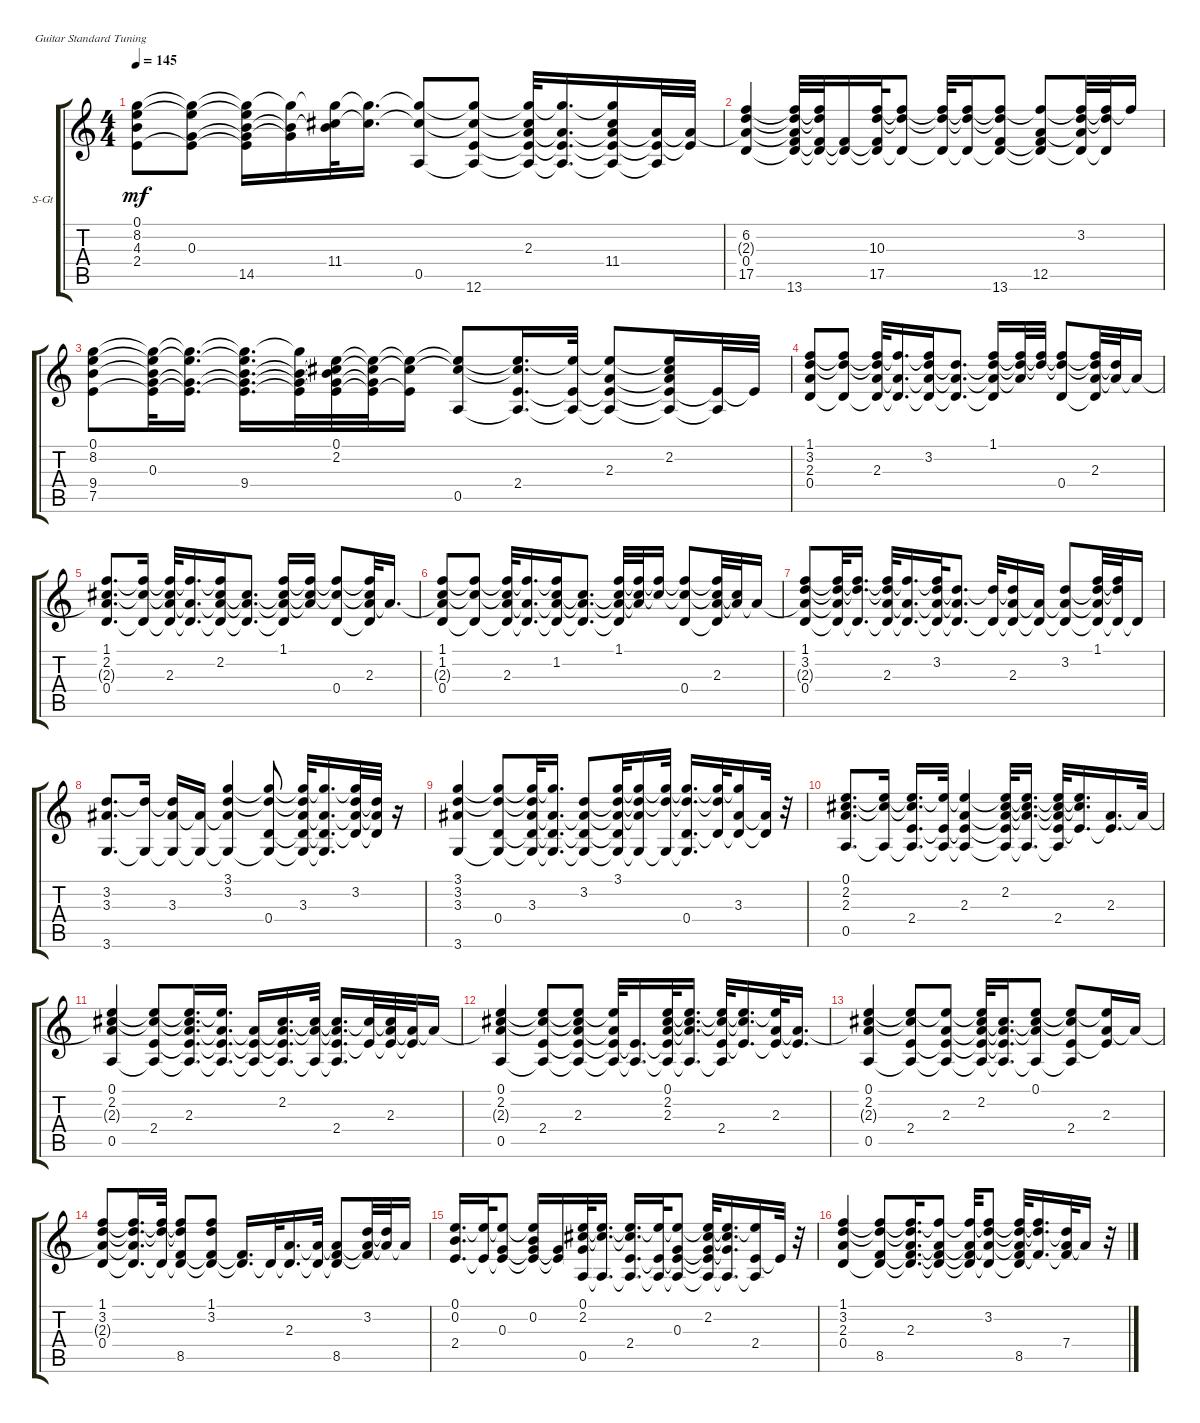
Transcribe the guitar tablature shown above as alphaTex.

\defaultSystemsLayout 4
\bracketExtendMode groupsimilarinstruments
\firstSystemTrackNameOrientation horizontal
\otherSystemsTrackNameOrientation horizontal
\track ("Steel Guitar" "S-Gt") {instrument acousticguitarsteel}
\staff {score tabs}
\tuning (E4 B3 G3 D3 A2 E2)
\ts (4 4)
\tempo 145
\clef g2
\ks c
(0.1 2.4 8.2 4.3).8{dy mf} (0.1{t} 2.4{t} 8.2{t} 0.3).8 (0.1{t} 2.4{t} 8.2{t} 0.3{t} 14.5).16 (8.2{t} 0.3{t} 14.5{t}).16 (8.2{t} 14.5{t} 11.4).32 (8.2{t} 11.4{t}).16{d} (8.2{t} 11.4{t} 0.5).8 (8.2{t} 11.4{t} 0.5{t} 12.6).8 (8.2{t} 11.4{t} 0.5{t} 12.6{t} 2.3).32 (8.2{t} 0.5{t} 12.6{t} 2.3{t}).16{d} (8.2{t} 0.5{t} 12.6{t} 2.3{t} 11.4).16 (0.5{t} 12.6{t} 2.3{t}).32 (12.6{t} 2.3{t}).32 |
(2.3{t} 6.2 0.4 17.5).4 (2.3{t} 6.2{t} 0.4{t} 17.5{t} 13.6).32 (6.2{t} 0.4{t} 17.5{t} 13.6{t}).32 (0.4{t} 13.6{t}).16 (0.4{t} 13.6{t} 10.3 17.5).32 (0.4{t} 10.3{t} 17.5{t}).8 (0.4{t} 10.3{t} 17.5{t}).32 (0.4{t} 10.3{t} 17.5{t}).16 (0.4{t} 10.3{t} 17.5{t} 13.6).8 (0.4{t} 10.3{t} 13.6{t} 12.5).8 (0.4{t} 10.3{t} 12.5{t} 3.2).32 (0.4{t} 10.3{t} 3.2{t}).32 10.3{t}.16 |
(8.2 0.1 7.5 9.4).8 (8.2{t} 0.1{t} 7.5{t} 9.4{t} 0.3).32 (8.2{t} 0.1{t} 7.5{t} 0.3{t}).16{d} (8.2{t} 0.1{t} 7.5{t} 0.3{t} 9.4).16{d} (8.2{t} 7.5{t} 0.3{t} 9.4{t}).32 (7.5{t} 0.3{t} 9.4{t} 2.2 0.1).32 (7.5{t} 0.3{t} 2.2{t} 0.1{t}).32 (7.5{t} 2.2{t} 0.1{t}).16 (2.2{t} 0.1{t} 0.5).8 (2.2{t} 0.1{t} 0.5{t} 2.4).16{d} (0.1{t} 0.5{t} 2.4{t}).32 (0.1{t} 0.5{t} 2.4{t} 2.3).8 (0.1{t} 0.5{t} 2.4{t} 2.3{t} 2.2).16 (0.5{t} 2.4{t}).32 2.4{t}.32 |
(0.4 1.1 3.2 2.3).8 (0.4{t} 1.1{t} 3.2{t}).8 (0.4{t} 1.1{t} 3.2{t} 2.3).32 (0.4{t} 1.1{t} 2.3{t}).16{d} (0.4{t} 1.1{t} 2.3{t} 3.2).16 (0.4{t} 2.3{t} 3.2{t}).8{d} (0.4{t} 2.3{t} 3.2{t} 1.1).16 (2.3{t} 3.2{t} 1.1{t}).32 (3.2{t} 1.1{t}).32 (3.2{t} 1.1{t} 0.4).8 (3.2{t} 1.1{t} 0.4{t} 2.3).32 (3.2{t} 2.3{t}).32 2.3{t}.16 |
(2.3{t} 0.4 2.2 1.1).8{d} (0.4{t} 2.2{t} 1.1{t}).16 (0.4{t} 2.2{t} 1.1{t} 2.3).32 (0.4{t} 1.1{t} 2.3{t}).16{d} (0.4{t} 1.1{t} 2.3{t} 2.2).16 (0.4{t} 2.3{t} 2.2{t}).8{d} (0.4{t} 2.3{t} 2.2{t} 1.1).16 (2.3{t} 2.2{t} 1.1{t}).16 (2.2{t} 1.1{t} 0.4).8 (2.2{t} 1.1{t} 0.4{t} 2.3).32 2.3{t}.16{d} |
(2.3{t} 1.1 1.2 0.4).8 (1.1{t} 1.2{t} 0.4{t}).8 (1.1{t} 1.2{t} 0.4{t} 2.3).32 (1.1{t} 0.4{t} 2.3{t}).16{d} (1.1{t} 0.4{t} 2.3{t} 1.2).16 (0.4{t} 2.3{t} 1.2{t}).8{d} (0.4{t} 2.3{t} 1.2{t} 1.1).32 (2.3{t} 1.2{t} 1.1{t}).32 (1.2{t} 1.1{t}).16 (1.2{t} 1.1{t} 0.4).8 (1.2{t} 1.1{t} 0.4{t} 2.3).32 (1.2{t} 2.3{t}).32 2.3{t}.16 |
(2.3{t} 0.4 3.2 1.1).8 (2.3{t} 0.4{t} 3.2{t} 1.1{t}).32 (0.4{t} 3.2{t} 1.1{t}).16{d} (0.4{t} 3.2{t} 1.1{t} 2.3).32 (0.4{t} 1.1{t} 2.3{t}).16{d} (0.4{t} 1.1{t} 2.3{t} 3.2).32 (0.4{t} 2.3{t} 3.2{t}).8{d} (0.4{t} 3.2{t}).32 (0.4{t} 3.2{t} 2.3).16 (0.4{t} 2.3{t}).16 (0.4{t} 2.3{t} 3.2).8 (0.4{t} 2.3{t} 3.2{t} 1.1).32 (0.4{t} 3.2{t} 1.1{t}).32 0.4{t}.16 |
(3.6 3.3 3.2).8{d} (3.6{t} 3.2{t}).16 (3.6{t} 3.2{t} 3.3).16 (3.6{t} 3.3{t}).16 (3.6{t} 3.3{t} 3.2 3.1).4 (3.6{t} 3.2{t} 3.1{t} 0.4).8 (3.6{t} 3.2{t} 3.1{t} 0.4{t} 3.3).32 (3.6{t} 3.1{t} 0.4{t} 3.3{t}).16{d} (3.1{t} 0.4{t} 3.3{t} 3.2).32 (0.4{t} 3.3{t} 3.2{t}).32 r.16 |
(3.6 3.2 3.3 3.1).4 (3.6{t} 3.2{t} 3.1{t} 0.4).8 (3.6{t} 3.2{t} 3.1{t} 0.4{t} 3.3).32 (3.6{t} 3.1{t} 0.4{t} 3.3{t}).16{d} (3.6{t} 0.4{t} 3.3{t} 3.2).8 (3.6{t} 0.4{t} 3.3{t} 3.2{t} 3.1).32 (3.6{t} 3.3{t} 3.2{t} 3.1{t}).16 (3.6{t} 3.2{t} 3.1{t}).32 (3.6{t} 3.2{t} 3.1{t} 0.4).16{d} (3.2{t} 3.1{t} 0.4{t}).32 (3.1{t} 0.4{t} 3.3).16 (0.4{t} 3.3{t}).32 r.32 |
(2.3 0.5 0.1 2.2).8{d} (0.5{t} 0.1{t} 2.2{t}).16 (0.5{t} 0.1{t} 2.2{t} 2.4).16{d} (0.5{t} 0.1{t} 2.4{t}).32 (0.5{t} 0.1{t} 2.4{t} 2.3).4 (0.5{t} 0.1{t} 2.4{t} 2.3{t} 2.2).32 (0.5{t} 0.1{t} 2.3{t} 2.2{t}).16{d} (0.5{t} 0.1{t} 2.3{t} 2.2{t} 2.4).32 (0.1{t} 2.2{t} 2.4{t}).16{d} (2.4{t} 2.3).16{d} 2.3{t}.32 |
(2.3{t} 0.5 2.2 0.1).4 (0.5{t} 2.2{t} 0.1{t} 2.4).8 (0.5{t} 2.2{t} 0.1{t} 2.4{t} 2.3).16{d} (0.5{t} 0.1{t} 2.4{t} 2.3{t}).16{d} (0.5{t} 2.4{t} 2.3{t}).16 (0.5{t} 2.4{t} 2.3{t} 2.2).16{d} (0.5{t} 2.3{t} 2.2{t}).32 (0.5{t} 2.3{t} 2.2{t} 2.4).16{d} (2.2{t} 2.4{t}).32 (2.2{t} 2.4{t} 2.3).32 (2.4{t} 2.3{t}).32 2.3{t}.16 |
(2.3{t} 0.5 2.2 0.1).4 (0.5{t} 2.2{t} 0.1{t} 2.4).8 (0.5{t} 2.2{t} 0.1{t} 2.4{t} 2.3).8 (0.5{t} 0.1{t} 2.4{t} 2.3{t}).32 (0.5{t} 2.4{t}).16{d} (0.5{t} 2.4{t} 0.1 2.2 2.3).32 (0.5{t} 0.1{t} 2.2{t} 2.3{t}).16{d} (0.5{t} 0.1{t} 2.2{t} 2.4).32 (0.1{t} 2.2{t} 2.4{t}).16{d} (0.1{t} 2.4{t} 2.3).32 (2.4{t} 2.3{t}).16{d} |
(2.3{t} 0.5 2.2 0.1).4 (0.5{t} 2.2{t} 0.1{t} 2.4).8 (0.5{t} 0.1{t} 2.4{t} 2.3).8 (0.5{t} 0.1{t} 2.4{t} 2.3{t} 2.2).32 (0.5{t} 2.4{t} 2.3{t} 2.2{t}).16{d} (0.5{t} 2.3{t} 2.2{t} 0.1).8 (0.5{t} 2.2{t} 0.1{t} 2.4).8 (0.1{t} 2.4{t} 2.3).16 2.3{t}.16 |
(2.3{t} 1.1 3.2 0.4).8 (2.3{t} 1.1{t} 3.2{t} 0.4{t}).16{d} (1.1{t} 3.2{t} 0.4{t}).32 (1.1{t} 3.2{t} 0.4{t} 8.5).8 (0.4{t} 8.5{t} 3.2 1.1).8 (0.4{t} 8.5{t}).16{d} 0.4{t}.32 (0.4{t} 2.3).16{d} (0.4{t} 2.3{t}).32 (0.4{t} 2.3{t} 8.5).8 (2.3{t} 8.5{t} 3.2).32 (2.3{t} 3.2{t}).32 2.3{t}.16 |
(0.1 0.2 2.4).16{d} (0.1{t} 2.4{t}).32 (0.1{t} 2.4{t} 0.3).8 (0.1{t} 2.4{t} 0.3{t} 0.2).16 (2.4{t} 0.3{t}).16 (0.3{t} 0.1 2.2 0.5).32 (0.1{t} 2.2{t} 0.5{t}).16{d} (0.1{t} 2.2{t} 0.5{t} 2.4).16{d} (0.1{t} 0.5{t} 2.4{t}).32 (0.1{t} 0.5{t} 2.4{t} 0.3).8 (0.1{t} 0.5{t} 2.4{t} 0.3{t} 2.2).32 (0.1{t} 0.5{t} 0.3{t} 2.2{t}).16{d} (0.1{t} 0.5{t} 2.4).16 2.4{t}.32 r.32 |
(3.2 2.3 1.1 0.4).4 (3.2{t} 1.1{t} 0.4{t} 8.5).8 (3.2{t} 1.1{t} 0.4{t} 8.5{t} 2.3).16{d} (1.1{t} 0.4{t} 8.5{t} 2.3{t}).8 (1.1{t} 0.4{t} 8.5{t} 2.3{t}).32 (1.1{t} 0.4{t} 2.3{t} 3.2).8 (1.1{t} 0.4{t} 2.3{t} 3.2{t} 8.5).32 (1.1{t} 3.2{t} 8.5{t}).16{d} (3.2{t} 8.5{t} 7.4).32 7.4{t}.16 r.32
